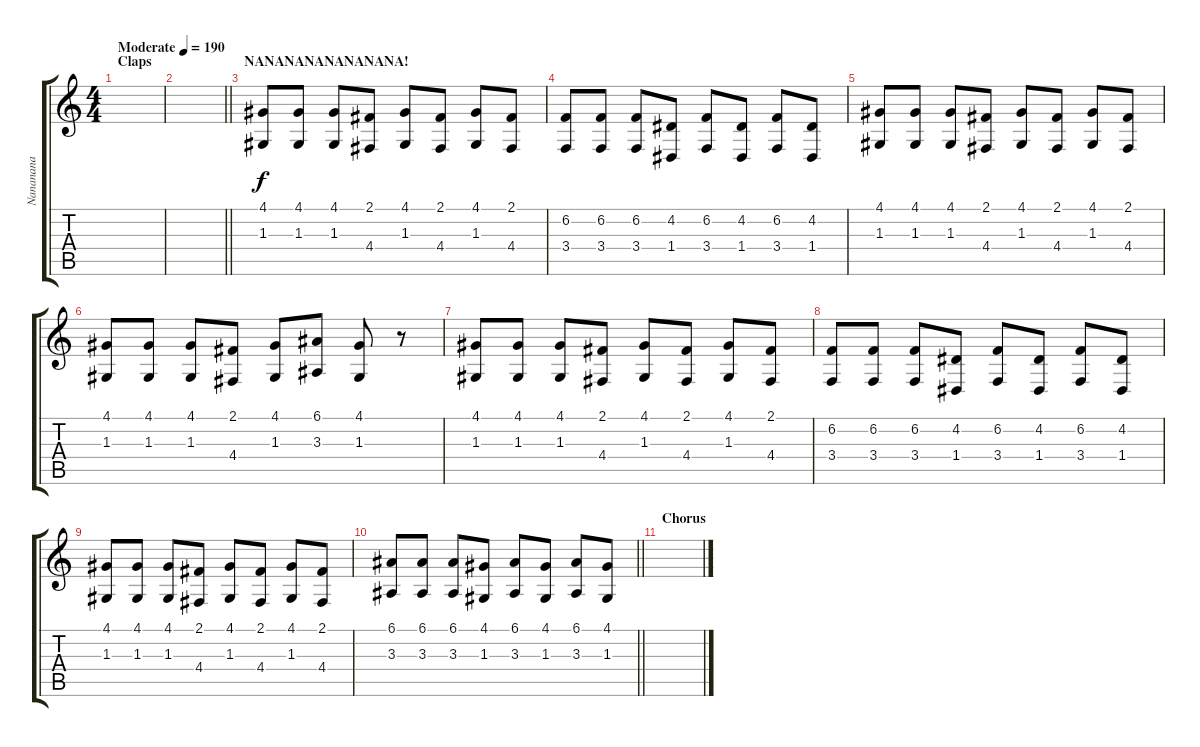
\track ("Nananana" "Nananana") {instrument lead1square}
\staff {score tabs}
\tuning (E4 B3 G3 D3 A2 E2) {hide}
\ts (4 4)
\section ("" "Claps")
\tempo (190 "Moderate")
\clef g2
\ks c
|
\barLineRight lightlight
|
\section ("" "NANANANANANANANA!")
(4.1 1.3).8 (4.1 1.3).8 (4.1 1.3).8 (2.1 4.4).8 (4.1 1.3).8 (2.1 4.4).8 (4.1 1.3).8 (2.1 4.4).8 |
(6.2 3.4).8 (6.2 3.4).8 (6.2 3.4).8 (4.2 1.4).8 (6.2 3.4).8 (4.2 1.4).8 (6.2 3.4).8 (4.2 1.4).8 |
(4.1 1.3).8 (4.1 1.3).8 (4.1 1.3).8 (2.1 4.4).8 (4.1 1.3).8 (2.1 4.4).8 (4.1 1.3).8 (2.1 4.4).8 |
(4.1 1.3).8 (4.1 1.3).8 (4.1 1.3).8 (2.1 4.4).8 (4.1 1.3).8 (6.1 3.3).8 (4.1 1.3).8 r.8 |
(4.1 1.3).8 (4.1 1.3).8 (4.1 1.3).8 (2.1 4.4).8 (4.1 1.3).8 (2.1 4.4).8 (4.1 1.3).8 (2.1 4.4).8 |
(6.2 3.4).8 (6.2 3.4).8 (6.2 3.4).8 (4.2 1.4).8 (6.2 3.4).8 (4.2 1.4).8 (6.2 3.4).8 (4.2 1.4).8 |
(4.1 1.3).8 (4.1 1.3).8 (4.1 1.3).8 (2.1 4.4).8 (4.1 1.3).8 (2.1 4.4).8 (4.1 1.3).8 (2.1 4.4).8 |
\barLineRight lightlight
(6.1 3.3).8 (6.1 3.3).8 (6.1 3.3).8 (4.1 1.3).8 (6.1 3.3).8 (4.1 1.3).8 (6.1 3.3).8 (4.1 1.3).8 |
\section ("" "Chorus")
